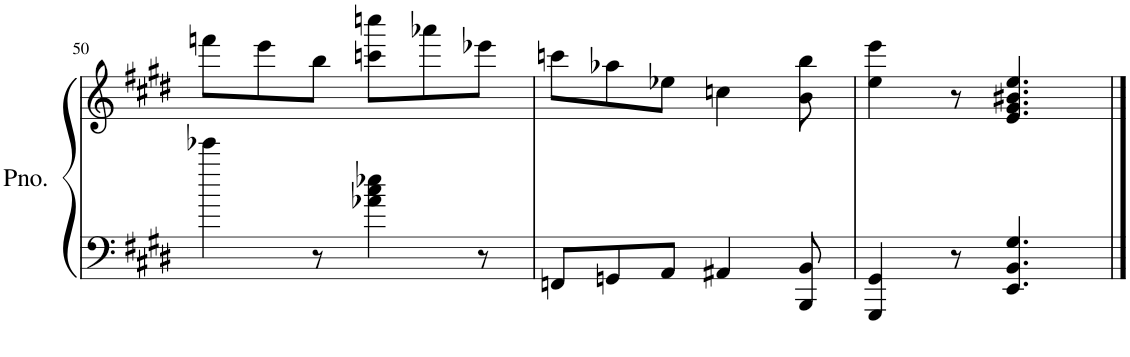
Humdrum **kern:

**kern	**kern
*part1	*part1
*staff2	*staff1
*I"Piano	*
*I'Pno.	*
!!LO:PB:g=z
*clefF4	*clefG2
*k[f#c#g#d#]	*k[f#c#g#d#]
*M6/8	*M6/8
=50	=50
4eee-X\	8fffn\L
.	8eee\
8r	8bb\J
4a-X\ 4cc#\ 4ee-X\	8cccn\ 8ccccn\L
.	8aaa-X\
8r	8eee-X\J
=51	=51
8FFn/L	8cccn\L
8GGn/	8aa-X\
8AA/J	8ee-X\J
4AA#X/	4ccn\
8BBB/ 8BB/	8b\ 8bb\
=52	=52
4GGG#/ 4GG#/	4ee\ 4eee\
8r	8r
4.EE/ 4.BB/ 4.G#/	4.e/ 4.g#/ 4.b#X/ 4.ee/
==	==
*-	*-
